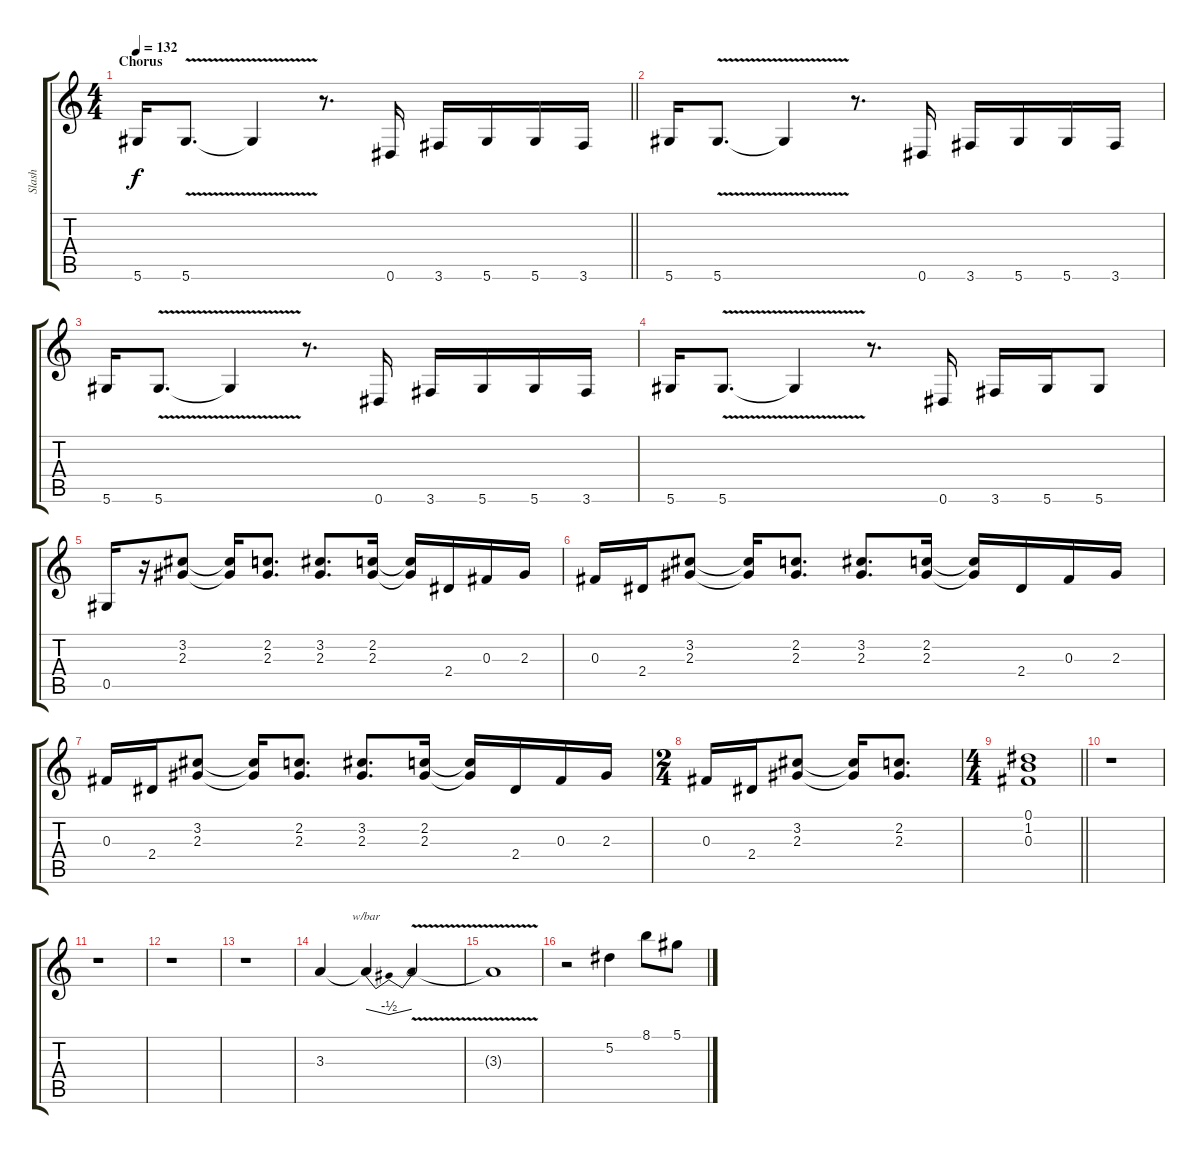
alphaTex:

\track ("Slash" "Slash") {instrument distortionguitar}
\staff {score tabs}
\tuning (Eb4 Bb3 Gb3 Db3 Ab2 Eb2) {hide}
\ts (4 4)
\section ("" "Chorus")
\tempo 132
\clef g2
\barLineRight lightlight
\ks c
5.6.16{dy f} 5.6{v}.8{d} 5.6{v t}.4 r.8{d} 0.6.16 3.6.16 5.6.16 5.6.16 3.6.16 |
5.6.16 5.6{v}.8{d} 5.6{v t}.4 r.8{d} 0.6.16 3.6.16 5.6.16 5.6.16 3.6.16 |
5.6.16 5.6{v}.8{d} 5.6{v t}.4 r.8{d} 0.6.16 3.6.16 5.6.16 5.6.16 3.6.16 |
5.6.16 5.6{v}.8{d} 5.6{v t}.4 r.8{d} 0.6.16 3.6.16 5.6.16 5.6.8 |
0.5.16 r.16 (3.2 2.3).8 (3.2{t} 2.3{t}).16 (2.2 2.3).8{d} (3.2 2.3).8{d} (2.2 2.3).16 (2.2{t} 2.3{t}).16 2.4.16 0.3.16 2.3.16 |
0.3.16 2.4.16 (3.2 2.3).8 (3.2{t} 2.3{t}).16 (2.2 2.3).8{d} (3.2 2.3).8{d} (2.2 2.3).16 (2.2{t} 2.3{t}).16 2.4.16 0.3.16 2.3.16 |
0.3.16 2.4.16 (3.2 2.3).8 (3.2{t} 2.3{t}).16 (2.2 2.3).8{d} (3.2 2.3).8{d} (2.2 2.3).16 (2.2{t} 2.3{t}).16 2.4.16 0.3.16 2.3.16 |
\ts (2 4)
0.3.16 2.4.16 (3.2 2.3).8 (3.2{t} 2.3{t}).16 (2.2 2.3).8{d} |
\ts (4 4)
\barLineRight lightlight
(0.1 1.2 0.3).1 |
r.1 |
r.1 |
r.1 |
r.1 |
3.3.4 3.3{t}.4{tbe (dip default 0 0 30 -2 60 0)} 3.3{v t}.2 |
3.3{v t}.1 |
r.2 5.2.4 8.1.8 5.1.8
